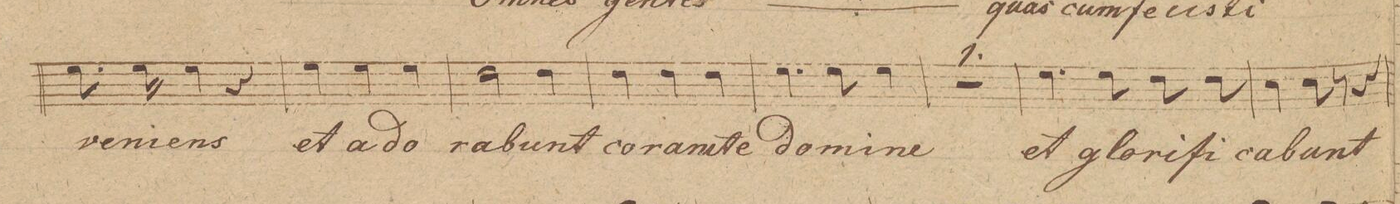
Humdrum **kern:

**kern	**text	**dynam
*I"Basso 1mo	*	*
*clefF4	*	*
*k[b-]	*	*
*M3/4	*	*
8.G\	ve-	.
16G\	-nie-	.
4G\	-ens	.
4r	.	.
=7	=7	=7
4G\	et	.
4G\	a-	.
4G\	-do-	.
=8	=8	=8
2F\	-ra-	.
4F\	-bunt	.
=9	=9	=9
4F\	co-	.
4F\	-ram	.
4F\	te	.
=10	=10	=10
4.G\	Do-	.
8G\	-mi-	.
4G\	-ne	.
=11	=11	=11
2.r	.	.
=12	=12	=12
4.G\	et	.
8G\	glo-	.
8F\	-ri-	.
8F\	-fi-	.
=13	=13	=13
4E\	-ca-	.
8E\	-bunt	.
8r	.	.
4r	.	.
=14	=14	=14
*-	*-	*-
